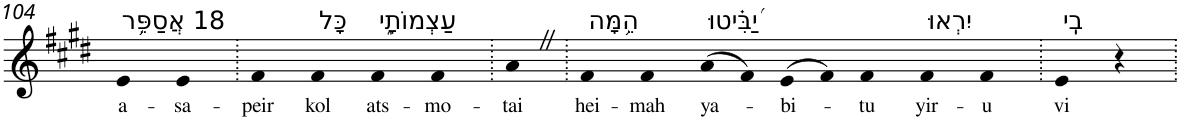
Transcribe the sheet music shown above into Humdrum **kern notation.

**kern	**text
*part1	*part1
*staff1	*staff1
*I"Piano	*
*I'Pno	*
!!LO:PB:g=z
*clefG2	*
*k[f#c#g#d#]	*
*E:	*
=104	=104
!LO:TX:a:t=18 אֲסַפֵּ֥ר	!
!	!LO:LY:b
4e	a-
!	!LO:LY:b
4e	-sa-
=105.	=105.
!	!LO:LY:b
4f#	-peir
!LO:TX:a:t=כָּל	!
!	!LO:LY:b
4f#	kol
!LO:TX:a:t=עַצְמוֹתָ֑י	!
!	!LO:LY:b
4f#	ats-
!	!LO:LY:b
4f#	-mo-
=106.	=106.
!	!LO:LY:b
4aZ	-tai
=107.	=107.
!LO:TX:a:t=הֵ֥מָּה	!
!	!LO:LY:b
4f#	hei-
!	!LO:LY:b
4f#	-mah
!LO:TX:a:t=יַ֝בִּ֗יטוּ	!
!	!LO:LY:b
(>8a	ya-
8f#)	.
!	!LO:LY:b
(>8e	-bi-
8f#)	.
!	!LO:LY:b
4f#	-tu
!LO:TX:a:t=יִרְאוּ	!
!	!LO:LY:b
4f#	yir-
!	!LO:LY:b
4f#	-u
=108.	=108.
!LO:TX:a:t=בִֽי	!
!	!LO:LY:b
4e	vi
4r	.
=.	=.
*-	*-
